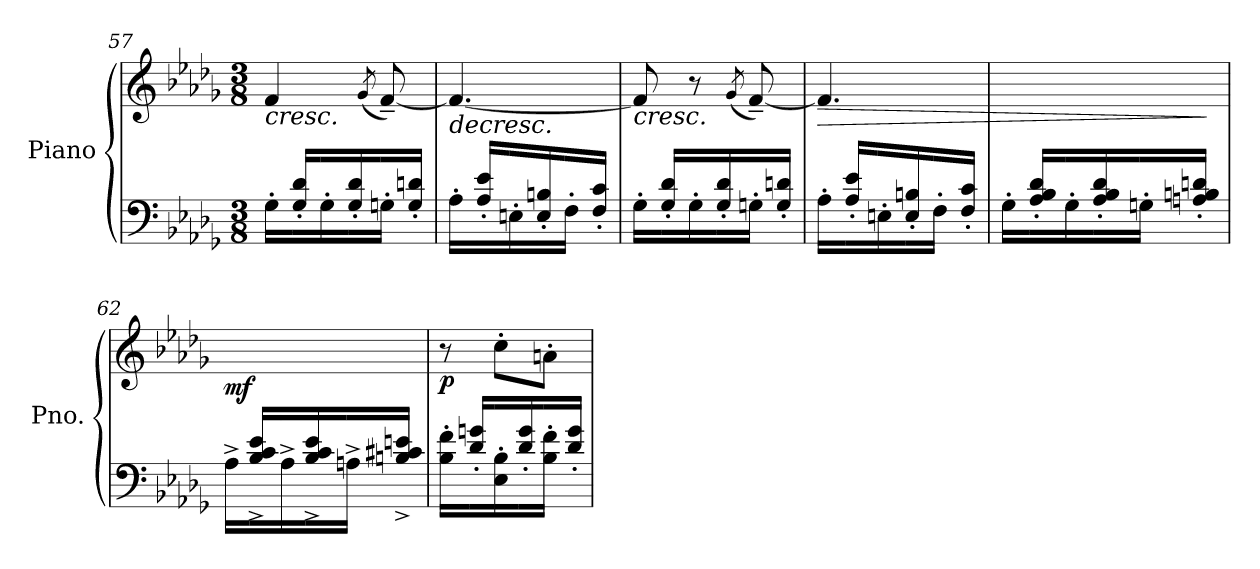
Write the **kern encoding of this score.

**kern	**kern	**dynam
*part1	*part1	*part1
*staff2	*staff1	*staff1/2
*I"Piano	*	*
*I'Pno.	*	*
!!LO:LB:g=z
*clefF4	*clefG2	*
*k[b-e-a-d-g-]	*k[b-e-a-d-g-]	*
*M3/8	*M3/8	*
=57	=57	=57
*^	*	*
!	!	!	!LO:HP:b
16ryy	16G-'\LL	4f/	<
16G-/' 16d-/'LL	16ryy	.	.
16ryy	16G-'\	.	.
16G-/' 16d-/'	16ryy	.	.
.	.	(<8qg-/	.
16ryy	16Gn'\JJ	[8f~/)	.
16G/' 16dn/'JJ	16ryy	.	.
=58	=58	=58	=58
!	!	!	!LO:HP:b
16ryy	16A-'\LL	4.f/_	>
16A-/' 16e-/'LL	16ryy	.	.
16ryy	16En'\	.	.
16E/' 16Bn/'	16ryy	.	.
16ryy	16F'\JJ	.	.
16F/' 16c/'JJ	16ryy	.	.
*v	*v	*	*
.	.	[
=59	=59	=59
*^	*	*
!	!	!	!LO:HP:b
16ryy	16G-'\LL	8f/]	<
16G-/' 16d-/'LL	16ryy	.	.
16ryy	16G-'\	8r	.
16G-/' 16d-/'	16ryy	.	.
.	.	(<8qg-/	.
16ryy	16Gn'\JJ	[8f~/)	.
16G/' 16dn/'JJ	16ryy	.	.
*v	*v	*	*
.	.	]
=60	=60	=60
*^	*	*
!	!	!	!LO:HP:b
16ryy	16A-'\LL	4.f/]	>
16A-/' 16e-/'LL	16ryy	.	.
16ryy	16En'\	.	.
16E/' 16Bn/'	16ryy	.	.
16ryy	16F'\JJ	.	.
16F/' 16c/'JJ	16ryy	.	.
*v	*v	*	*
.	.	[
=61	=61	=61
*^	*	*
16ryy	16G-'\LL	4.ryy	.
16A-/' 16B-/' 16d-/'LL	16ryy	.	.
16ryy	16G-'\	.	.
16A-/' 16B-/' 16d-/'	16ryy	.	.
16ryy	16Gn'\JJ	.	.
16An/' 16Bn/' 16dn/'JJ	16ryy	.	.
*v	*v	*	*
.	.	]
=62	=62	=62
*^	*	*
!	!	!	!LO:DY:b
16ryy	16A-^\LL	4.ryy	mf
16B-/^ 16c/^ 16e-/^LL	16ryy	.	.
16ryy	16A-^\	.	.
16B-/^ 16c/^ 16e-/^	16ryy	.	.
16ryy	16An^\JJ	.	.
16Bn/^ 16c#X/^ 16en/^JJ	16ryy	.	.
!!LO:PB:g=z
=63	=63	=63	=63
!	!	!	!LO:DY:b
16ryy	16B-\' 16f\'LL	8r	p
16d-/' 16gn/'LL	16ryy	.	.
16ryy	16E-\' 16B-\'	8cc'\L	.
16d-/' 16g/'	16ryy	.	.
16ryy	16B-\' 16f\'JJ	8an'\J	.
16d-/' 16g/'JJ	16ryy	.	.
*v	*v	*	*
=	=	=
*-	*-	*-
